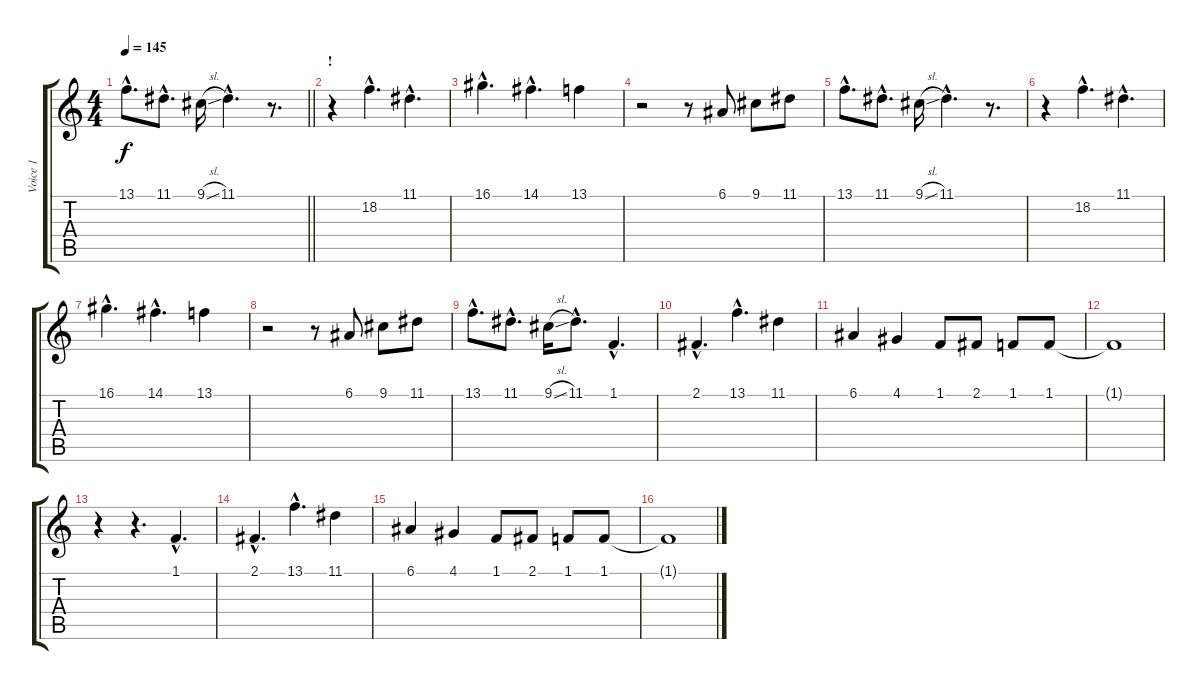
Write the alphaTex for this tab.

\track ("Voice 1" "Voice 1") {instrument electricpiano1}
\staff {score tabs}
\tuning (E4 B3 G3 D3 A2 E2) {hide}
\ts (4 4)
\tempo 145
\clef g2
\barLineRight lightlight
\ks c
13.1{hac}.8{d dy f} 11.1{hac}.8{d} 9.1{sl}.16 11.1{hac}.4{d} r.8{d} |
\section ("" "!")
r.4 18.2{hac}.4{d} 11.1{hac}.4{d} |
16.1{hac}.4{d} 14.1{hac}.4{d} 13.1.4 |
r.2 r.8 6.1.8 9.1.8 11.1.8 |
13.1{hac}.8{d} 11.1{hac}.8{d} 9.1{sl}.16 11.1{hac}.4{d} r.8{d} |
r.4 18.2{hac}.4{d} 11.1{hac}.4{d} |
16.1{hac}.4{d} 14.1{hac}.4{d} 13.1.4 |
r.2 r.8 6.1.8 9.1.8 11.1.8 |
13.1{hac}.8{d} 11.1{hac}.8{d} 9.1{sl}.16 11.1{hac}.8{d} 1.1{hac}.4{d} |
2.1{hac}.4{d} 13.1{hac}.4{d} 11.1.4 |
6.1.4 4.1.4 1.1.8 2.1.8 1.1.8 1.1.8 |
1.1{t}.1 |
r.4 r.4{d} 1.1{hac}.4{d} |
2.1{hac}.4{d} 13.1{hac}.4{d} 11.1.4 |
6.1.4 4.1.4 1.1.8 2.1.8 1.1.8 1.1.8 |
1.1{t}.1
